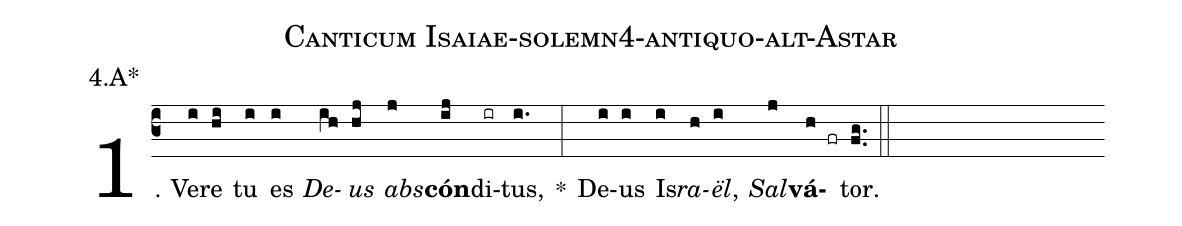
name: Canticum Isaiae-solemn4-antiquo-alt-Astar;
annotation: 4.A*;
%%
(c3)1. Ve(i)re(hi) tu(i) es(i) <i>De</i>(ih)<i>us</i>(hj) <i>abs</i>(j)<b>cón</b>(ij)di(ir)tus,(i.) *(:) De(i)us(i) Is(i)<i>ra</i>(h)<i>ël</i>,(i) <i>Sal</i>(j)<b>vá</b>(h fr)tor.(fg..) (::)
